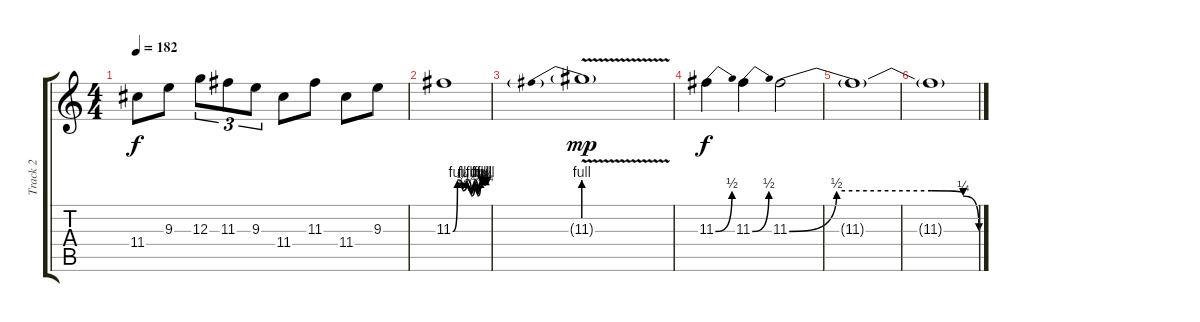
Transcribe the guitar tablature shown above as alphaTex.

\track ("Track 2" "Track 2") {instrument overdrivenguitar}
\staff {score tabs}
\tuning (E4 B3 G3 D3 A2 E2) {hide}
\ts (4 4)
\tempo 182
\clef g2
\ks c
11.4.8{dy f} 9.3.8 12.3.8{tu (3 2)} 11.3.8{tu (3 2)} 9.3.8{tu (3 2)} 11.4.8 11.3.8 11.4.8 9.3.8 |
11.3{be (custom 0 0 8 4 17 2 24 4 32 1 38 4 43 1 48 4 50 3 52 4 55 3 57 4 60 3)}.1 |
11.3{be (prebend 0 4 60 4) v g}.1{dy mp} |
11.3{be (bend 0 0 60 2)}.4{dy f} 11.3{be (bend 0 0 60 2)}.4 11.3{be (custom 0 0 15 2 45 2 55 1 60 0)}.2 |
11.3{t}.1 |
11.3{t}.1
